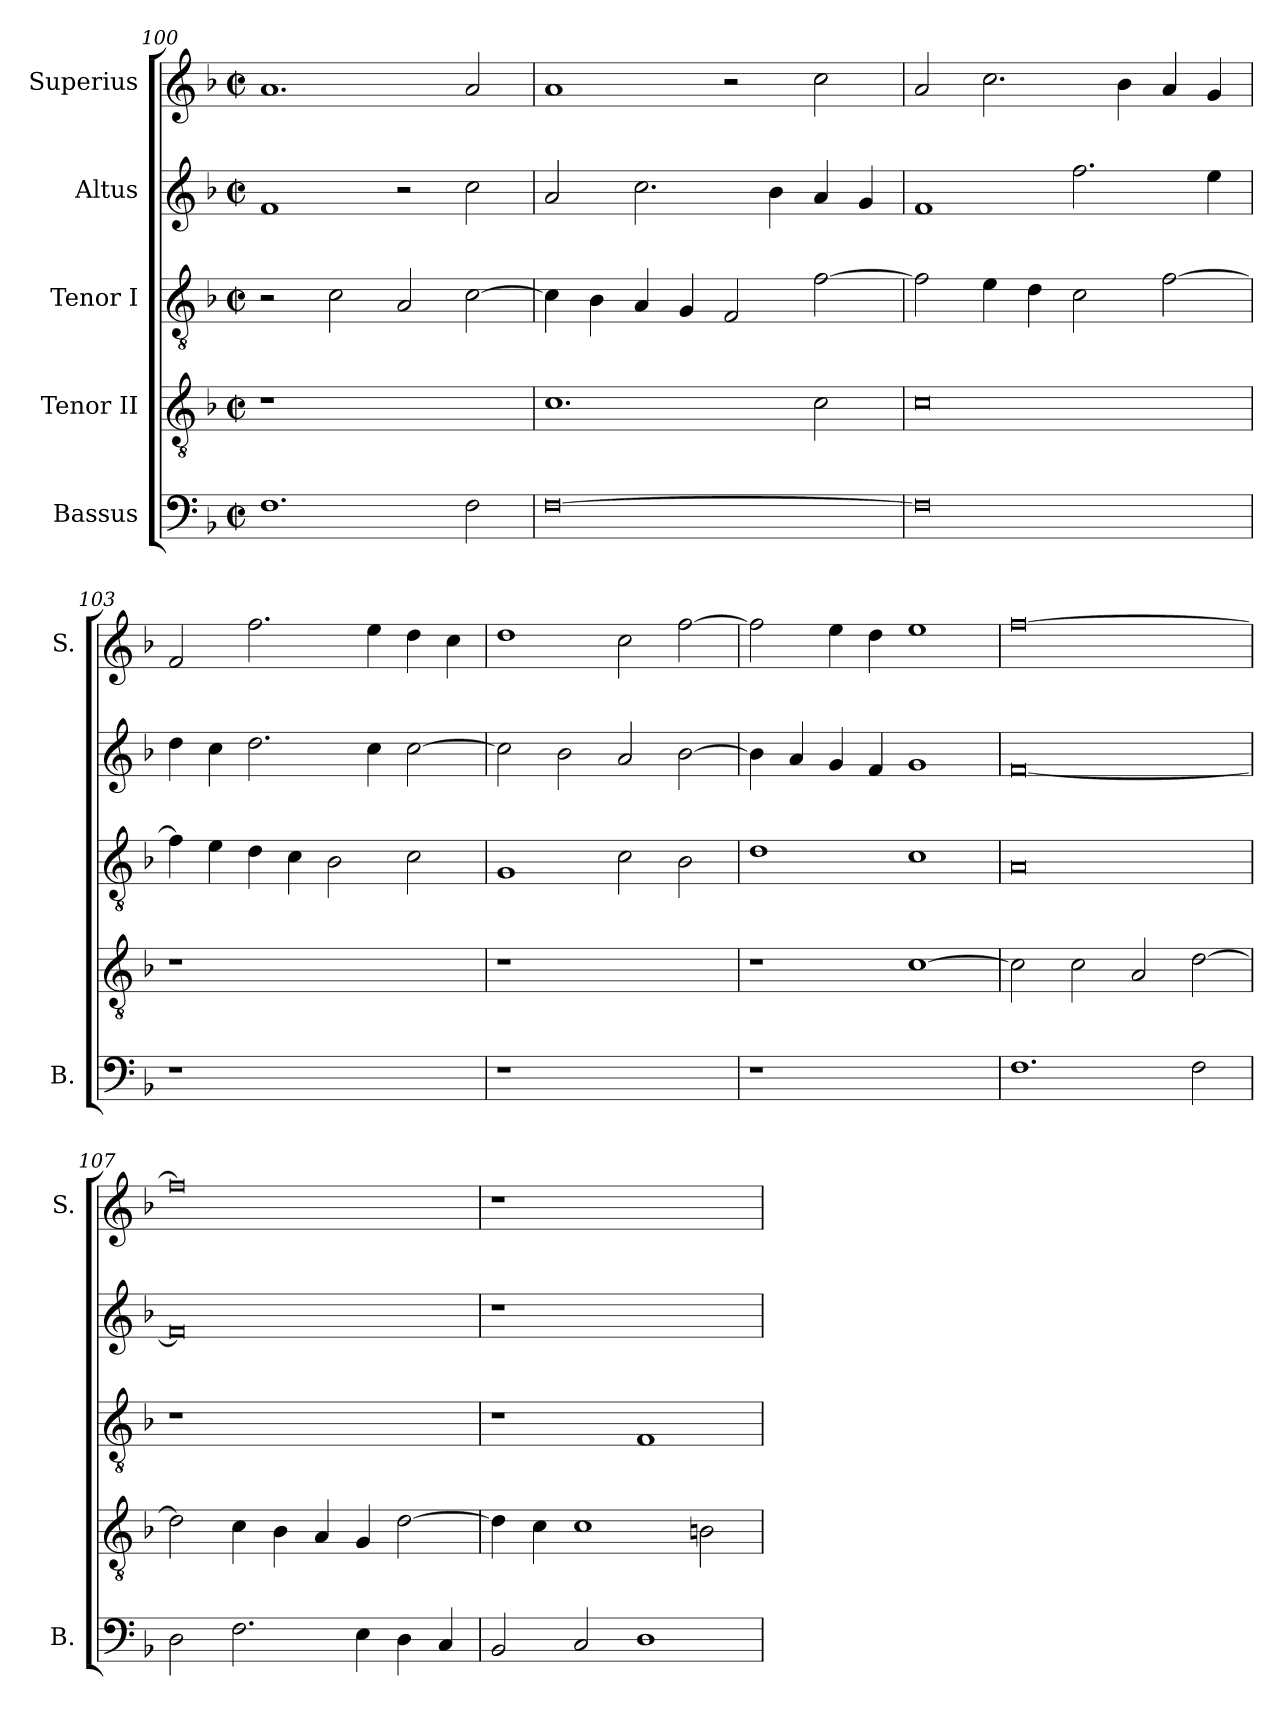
**kern	**kern	**kern	**kern	**kern
*part5	*part4	*part3	*part2	*part1
*staff5	*staff4	*staff3	*staff2	*staff1
*I"Bassus	*I"Tenor II	*I"Tenor I	*I"Altus	*I"Superius
*I'B.	*	*	*	*I'S.
*clefF4	*clefGv2	*clefGv2	*clefG2	*clefG2
*	*ITrd7c12	*ITrd7c12	*	*
*k[b-]	*k[b-]	*k[b-]	*k[b-]	*k[b-]
*F:	*F:	*F:	*F:	*F:
*M2/2	*M2/2	*M2/2	*M2/2	*M2/2
*met(c|)	*met(c|)	*met(c|)	*met(c|)	*met(c|)
=100	=100	=100	=100	=100
!	!LO:N:vis=1	!	!	!
1.Fi	1r	2r	1fi	1.ai
.	.	2Ci\	.	.
.	1ryy	2AAi/	2r	.
2Fi\	.	[>2Ci\	2cci\	2ai/
=101	=101	=101	=101	=101
[>0Fi	1.Ci	4Ci\]	2ai/	1ai
.	.	4BB-i\	.	.
.	.	4AAi/	2.cci\	.
.	.	4GGi/	.	.
.	.	2FFi/	.	2r
.	.	.	4b-i\	.
.	2Ci\	[>2Fi\	4ai/	2cci\
.	.	.	4gi/	.
!!LO:PB:g=z
=102	=102	=102	=102	=102
0Fi]	0Ci	2Fi\]	1fi	2ai/
.	.	4Ei\	.	2.cci\
.	.	4Di\	.	.
.	.	2Ci\	2.ffi\	.
.	.	.	.	4b-i\
.	.	[>2Fi\	.	4ai/
.	.	.	4eei\	4gi/
=103	=103	=103	=103	=103
!LO:N:vis=1	!LO:N:vis=1	!	!	!
1r	1r	4Fi\]	4ddi\	2fi/
.	.	4Ei\	4cci\	.
.	.	4Di\	2.ddi\	2.ffi\
.	.	4Ci\	.	.
1ryy	1ryy	2BB-i\	.	.
.	.	.	4cci\	4eei\
.	.	2Ci\	[>2cci\	4ddi\
.	.	.	.	4cci\
=104	=104	=104	=104	=104
!LO:N:vis=1	!LO:N:vis=1	!	!	!
1r	1r	1GGi	2cci\]	1ddi
.	.	.	2b-i\	.
1ryy	1ryy	2Ci\	2ai/	2cci\
.	.	2BB-i\	[>2b-i\	[>2ffi\
=105	=105	=105	=105	=105
!LO:N:vis=1	!	!	!	!
1r	1r	1Di	4b-i\]	2ffi\]
.	.	.	4ai/	.
.	.	.	4gi/	4eei\
.	.	.	4fi/	4ddi\
1ryy	[>1Ci	1Ci	1gi	1eei
=106	=106	=106	=106	=106
1.Fi	2Ci\]	0AAi	[<0fi	[>0ffi
.	2Ci\	.	.	.
.	2AAi/	.	.	.
2Fi\	[>2Di\	.	.	.
!!LO:LB:g=z
=107	=107	=107	=107	=107
!	!	!LO:N:vis=1	!	!
2Di\	2Di\]	1r	0fi]	0ffi]
2.Fi\	4Ci\	.	.	.
.	4BB-i\	.	.	.
.	4AAi/	1ryy	.	.
4Ei\	4GGi/	.	.	.
4Di\	[>2Di\	.	.	.
4Ci/	.	.	.	.
=108	=108	=108	=108	=108
!	!	!	!LO:N:vis=1	!LO:N:vis=1
2BB-i/	4Di\]	1r	1r	1r
.	4Ci\	.	.	.
2Ci/	1Ci	.	.	.
1Di	.	1FFi	1ryy	1ryy
.	2BBni\	.	.	.
=	=	=	=	=
*-	*-	*-	*-	*-
